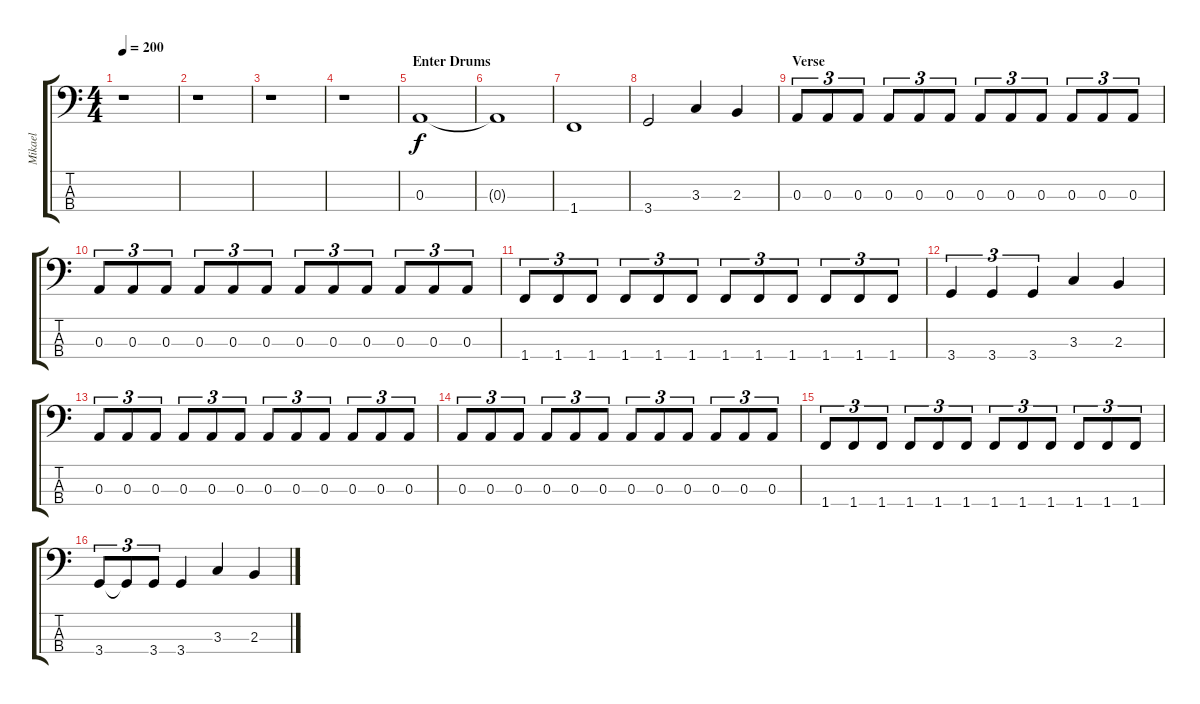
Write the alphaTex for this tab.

\track ("Mikael" "Mikael") {instrument electricbasspick}
\staff {score tabs}
\tuning (G2 D2 A1 E1) {hide}
\ts (4 4)
\tempo 200
\clef f4
\ks c
r.1{dy f instrument electricbasspick} |
r.1 |
r.1 |
r.1 |
\section ("" "Enter Drums")
0.3.1 |
0.3{t}.1 |
1.4.1 |
3.4.2 3.3.4 2.3.4 |
\section ("" "Verse")
0.3.8{tu (3 2)} 0.3.8{tu (3 2)} 0.3.8{tu (3 2)} 0.3.8{tu (3 2)} 0.3.8{tu (3 2)} 0.3.8{tu (3 2)} 0.3.8{tu (3 2)} 0.3.8{tu (3 2)} 0.3.8{tu (3 2)} 0.3.8{tu (3 2)} 0.3.8{tu (3 2)} 0.3.8{tu (3 2)} |
0.3.8{tu (3 2)} 0.3.8{tu (3 2)} 0.3.8{tu (3 2)} 0.3.8{tu (3 2)} 0.3.8{tu (3 2)} 0.3.8{tu (3 2)} 0.3.8{tu (3 2)} 0.3.8{tu (3 2)} 0.3.8{tu (3 2)} 0.3.8{tu (3 2)} 0.3.8{tu (3 2)} 0.3.8{tu (3 2)} |
1.4.8{tu (3 2)} 1.4.8{tu (3 2)} 1.4.8{tu (3 2)} 1.4.8{tu (3 2)} 1.4.8{tu (3 2)} 1.4.8{tu (3 2)} 1.4.8{tu (3 2)} 1.4.8{tu (3 2)} 1.4.8{tu (3 2)} 1.4.8{tu (3 2)} 1.4.8{tu (3 2)} 1.4.8{tu (3 2)} |
3.4.4{tu (3 2)} 3.4.4{tu (3 2)} 3.4.4{tu (3 2)} 3.3.4 2.3.4 |
0.3.8{tu (3 2)} 0.3.8{tu (3 2)} 0.3.8{tu (3 2)} 0.3.8{tu (3 2)} 0.3.8{tu (3 2)} 0.3.8{tu (3 2)} 0.3.8{tu (3 2)} 0.3.8{tu (3 2)} 0.3.8{tu (3 2)} 0.3.8{tu (3 2)} 0.3.8{tu (3 2)} 0.3.8{tu (3 2)} |
0.3.8{tu (3 2)} 0.3.8{tu (3 2)} 0.3.8{tu (3 2)} 0.3.8{tu (3 2)} 0.3.8{tu (3 2)} 0.3.8{tu (3 2)} 0.3.8{tu (3 2)} 0.3.8{tu (3 2)} 0.3.8{tu (3 2)} 0.3.8{tu (3 2)} 0.3.8{tu (3 2)} 0.3.8{tu (3 2)} |
1.4.8{tu (3 2)} 1.4.8{tu (3 2)} 1.4.8{tu (3 2)} 1.4.8{tu (3 2)} 1.4.8{tu (3 2)} 1.4.8{tu (3 2)} 1.4.8{tu (3 2)} 1.4.8{tu (3 2)} 1.4.8{tu (3 2)} 1.4.8{tu (3 2)} 1.4.8{tu (3 2)} 1.4.8{tu (3 2)} |
3.4.8{tu (3 2)} 3.4{t}.8{tu (3 2)} 3.4.8{tu (3 2)} 3.4.4 3.3.4 2.3.4
